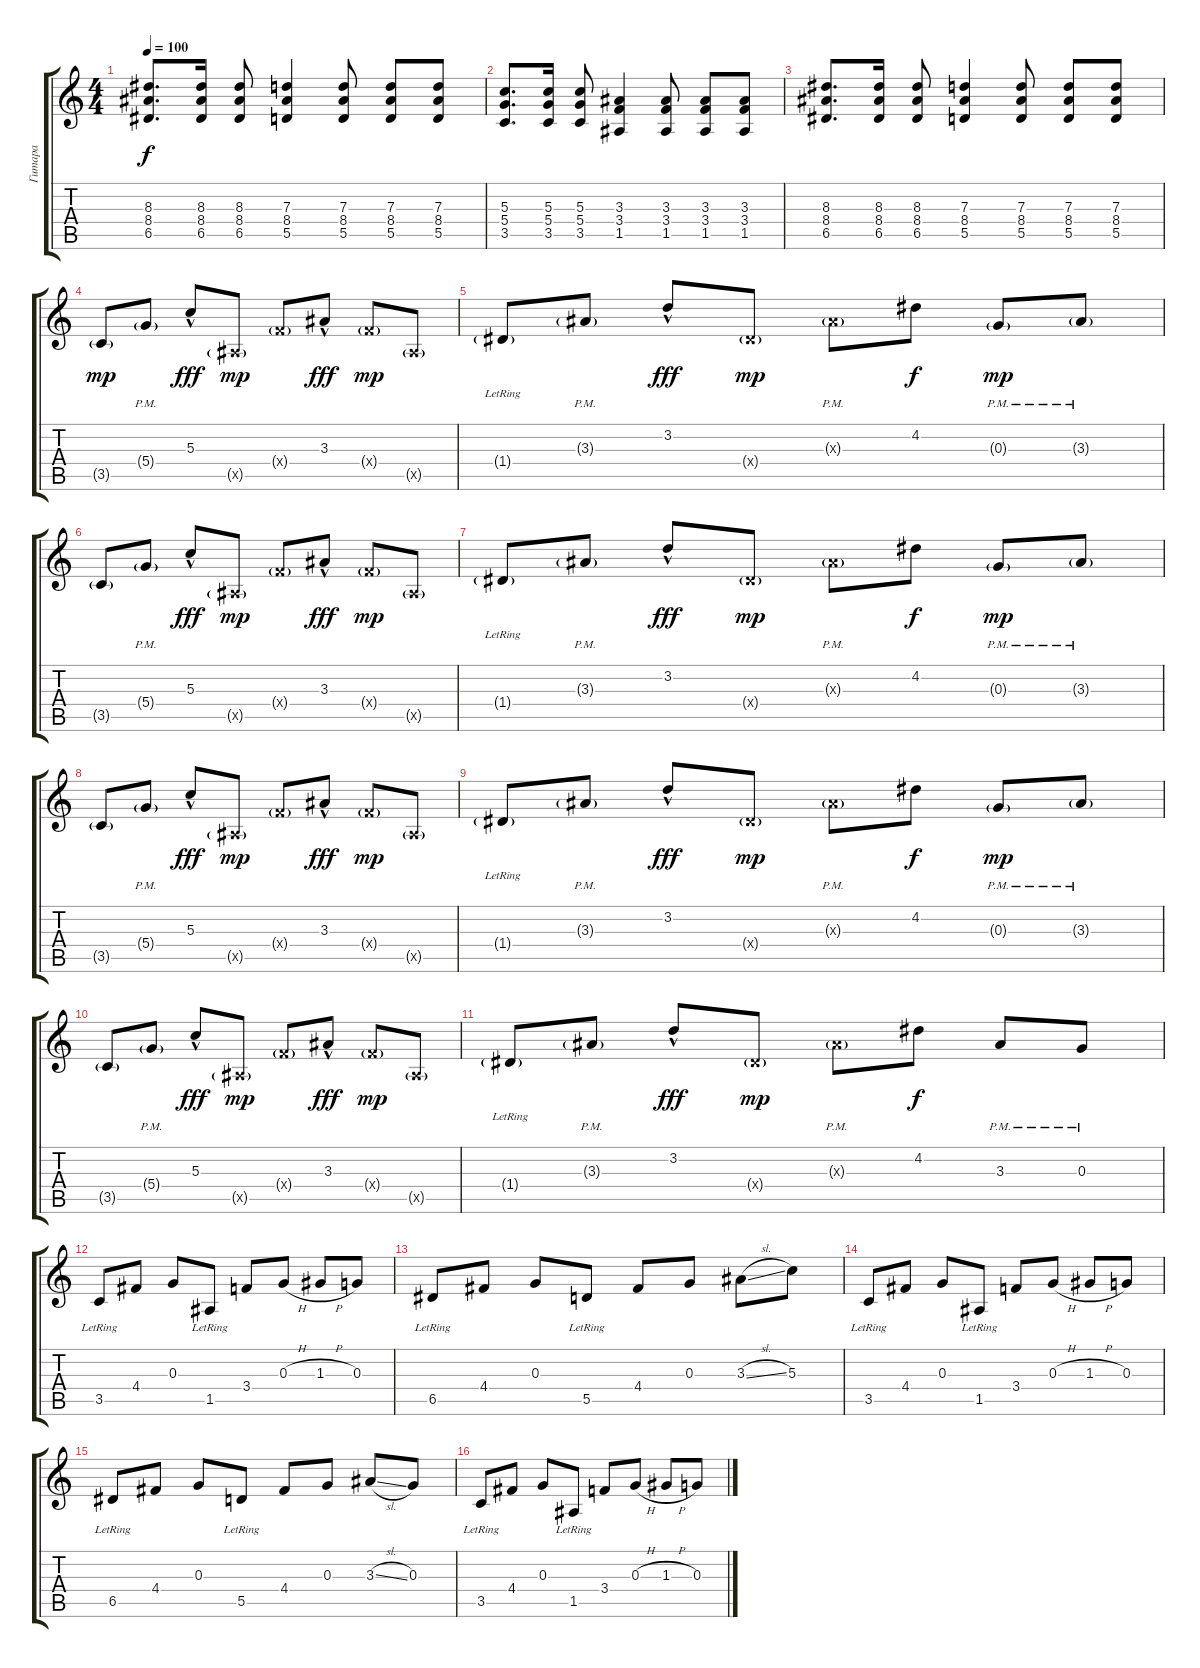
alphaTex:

\track ("Гитара" "Гитара") {instrument acousticguitarsteel}
\staff {score tabs}
\tuning (E4 B3 G3 D3 A2 E2) {hide}
\ts (4 4)
\tempo 100
\clef g2
\ks c
(8.3 8.4 6.5).8{d dy f} (8.3 8.4 6.5).16 (8.3 8.4 6.5).8 (7.3 8.4 5.5).4 (7.3 8.4 5.5).8 (7.3 8.4 5.5).8 (7.3 8.4 5.5).8 |
(5.3 5.4 3.5).8{d} (5.3 5.4 3.5).16 (5.3 5.4 3.5).8 (3.3 3.4 1.5).4 (3.3 3.4 1.5).8 (3.3 3.4 1.5).8 (3.3 3.4 1.5).8 |
(8.3 8.4 6.5).8{d} (8.3 8.4 6.5).16 (8.3 8.4 6.5).8 (7.3 8.4 5.5).4 (7.3 8.4 5.5).8 (7.3 8.4 5.5).8 (7.3 8.4 5.5).8 |
3.5{g}.8{dy mp instrument acousticguitarsteel} 5.4{g pm}.8 5.3{hac}.8{dy fff} 1.5{g x}.8{dy mp} 3.4{g x}.8 3.3{hac}.8{dy fff} 3.4{g x}.8{dy mp} 1.5{g x}.8 |
1.4{g lr}.8 3.3{g pm}.8 3.2{hac}.8{dy fff} 1.4{g x}.8{dy mp} 3.3{g pm x}.8 4.2.8{dy f} 0.3{g pm}.8{dy mp} 3.3{g pm}.8 |
3.5{g}.8{instrument acousticguitarsteel} 5.4{g pm}.8 5.3{hac}.8{dy fff} 1.5{g x}.8{dy mp} 3.4{g x}.8 3.3{hac}.8{dy fff} 3.4{g x}.8{dy mp} 1.5{g x}.8 |
1.4{g lr}.8 3.3{g pm}.8 3.2{hac}.8{dy fff} 1.4{g x}.8{dy mp} 3.3{g pm x}.8 4.2.8{dy f} 0.3{g pm}.8{dy mp} 3.3{g pm}.8 |
3.5{g}.8{instrument acousticguitarsteel} 5.4{g pm}.8 5.3{hac}.8{dy fff} 1.5{g x}.8{dy mp} 3.4{g x}.8 3.3{hac}.8{dy fff} 3.4{g x}.8{dy mp} 1.5{g x}.8 |
1.4{g lr}.8 3.3{g pm}.8 3.2{hac}.8{dy fff} 1.4{g x}.8{dy mp} 3.3{g pm x}.8 4.2.8{dy f} 0.3{g pm}.8{dy mp} 3.3{g pm}.8 |
3.5{g}.8{instrument acousticguitarsteel} 5.4{g pm}.8 5.3{hac}.8{dy fff} 1.5{g x}.8{dy mp} 3.4{g x}.8 3.3{hac}.8{dy fff} 3.4{g x}.8{dy mp} 1.5{g x}.8 |
1.4{g lr}.8 3.3{g pm}.8 3.2{hac}.8{dy fff} 1.4{g x}.8{dy mp} 3.3{g pm x}.8 4.2.8{dy f} 3.3{pm}.8 0.3{pm}.8 |
3.5{lr}.8 4.4.8 0.3.8 1.5{lr}.8 3.4.8 0.3{h}.8 1.3{h}.8 0.3.8 |
6.5{lr}.8 4.4.8 0.3.8 5.5{lr}.8 4.4.8 0.3.8 3.3{sl}.8 5.3.8 |
3.5{lr}.8 4.4.8 0.3.8 1.5{lr}.8 3.4.8 0.3{h}.8 1.3{h}.8 0.3.8 |
6.5{lr}.8 4.4.8 0.3.8 5.5{lr}.8 4.4.8 0.3.8 3.3{sl}.8 0.3.8 |
3.5{lr}.8 4.4.8 0.3.8 1.5{lr}.8 3.4.8 0.3{h}.8 1.3{h}.8 0.3.8
